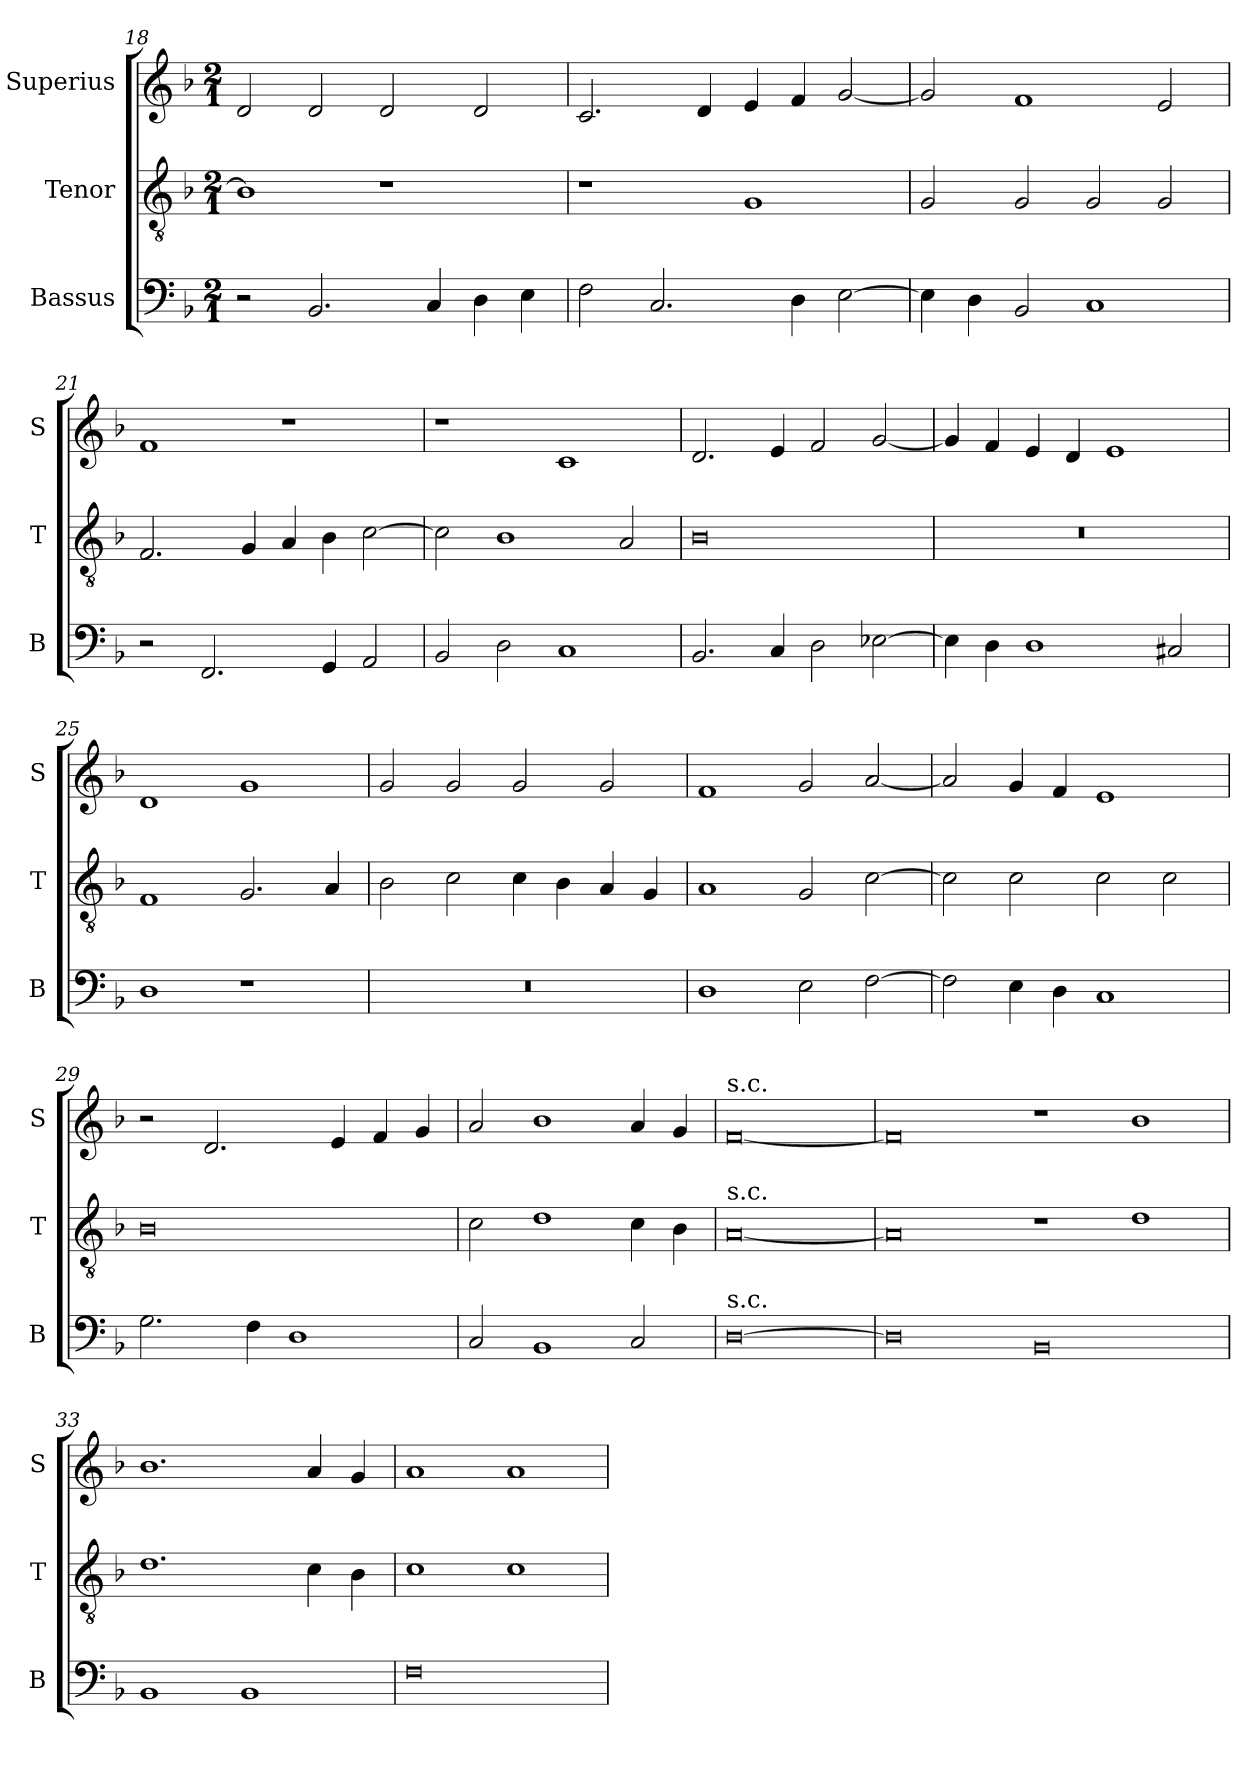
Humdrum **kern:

**kern	**kern	**kern
*part3	*part2	*part1
*staff3	*staff2	*staff1
*I"Bassus	*I"Tenor	*I"Superius
*I'B	*I'T	*I'S
*clefF4	*clefGv2	*clefG2
*k[b-]	*k[b-]	*k[b-]
*M2/1	*M2/1	*M2/1
=18	=18	=18
2r	1B-]	2d/
2.BB-/	.	2d/
.	1r	2d/
4C/	.	.
4D\	.	2d/
4E\	.	.
=19	=19	=19
2F\	1r	2.c/
2.C/	.	.
.	.	4d/
.	1G	4e/
4D\	.	4f/
[2E\	.	[2g/
=20	=20	=20
4E\]	2G/	2g/]
4D\	.	.
2BB-/	2G/	1f
1C	2G/	.
.	2G/	2e/
=21	=21	=21
2r	2.F/	1f
2.FF/	.	.
.	4G/	.
.	4A/	1r
4GG/	4B-\	.
2AA/	[2c\	.
=22	=22	=22
2BB-/	2c\]	1r
2D\	1B-	.
1C	.	1c
.	2A/	.
=23	=23	=23
2.BB-/	0B-	2.d/
4C/	.	4e/
2D\	.	2f/
[2E-X\	.	[2g/
=24	=24	=24
4E-\]	0r	4g/]
4D\	.	4f/
1D	.	4e/
.	.	4d/
.	.	1e
2C#X/	.	.
=25	=25	=25
1D	1F	1d
1r	2.G/	1g
.	4A/	.
=26	=26	=26
0r	2B-\	2g/
.	2c\	2g/
.	4c\	2g/
.	4B-\	.
.	4A/	2g/
.	4G/	.
=27	=27	=27
1D	1A	1f
2E\	2G/	2g/
[2F\	[2c\	[2a/
=28	=28	=28
2F\]	2c\]	2a/]
4E\	2c\	4g/
4D\	.	4f/
1C	2c\	1e
.	2c\	.
=29	=29	=29
2.G\	0B-	2r
.	.	2.d/
4F\	.	.
1D	.	.
.	.	4e/
.	.	4f/
.	.	4g/
=30	=30	=30
2C/	2c\	2a/
1BB-	1d	1b-
2C/	4c\	4a/
.	4B-\	4g/
=31	=31	=31
!	!	!LO:TX:a:t=s.c.
!	!LO:TX:a:t=s.c.	!
!LO:TX:a:t=s.c.	!	!
[0D	[0A	[0f
=32	=32	=32
0D]	0A]	0f]
0BB-	1r	1r
.	1d	1b-
=33	=33	=33
1BB-	1.d	1.b-
1BB-	.	.
.	4c\	4a/
.	4B-\	4g/
=34	=34	=34
0F	1c	1a
.	1c	1a
=	=	=
*-	*-	*-
